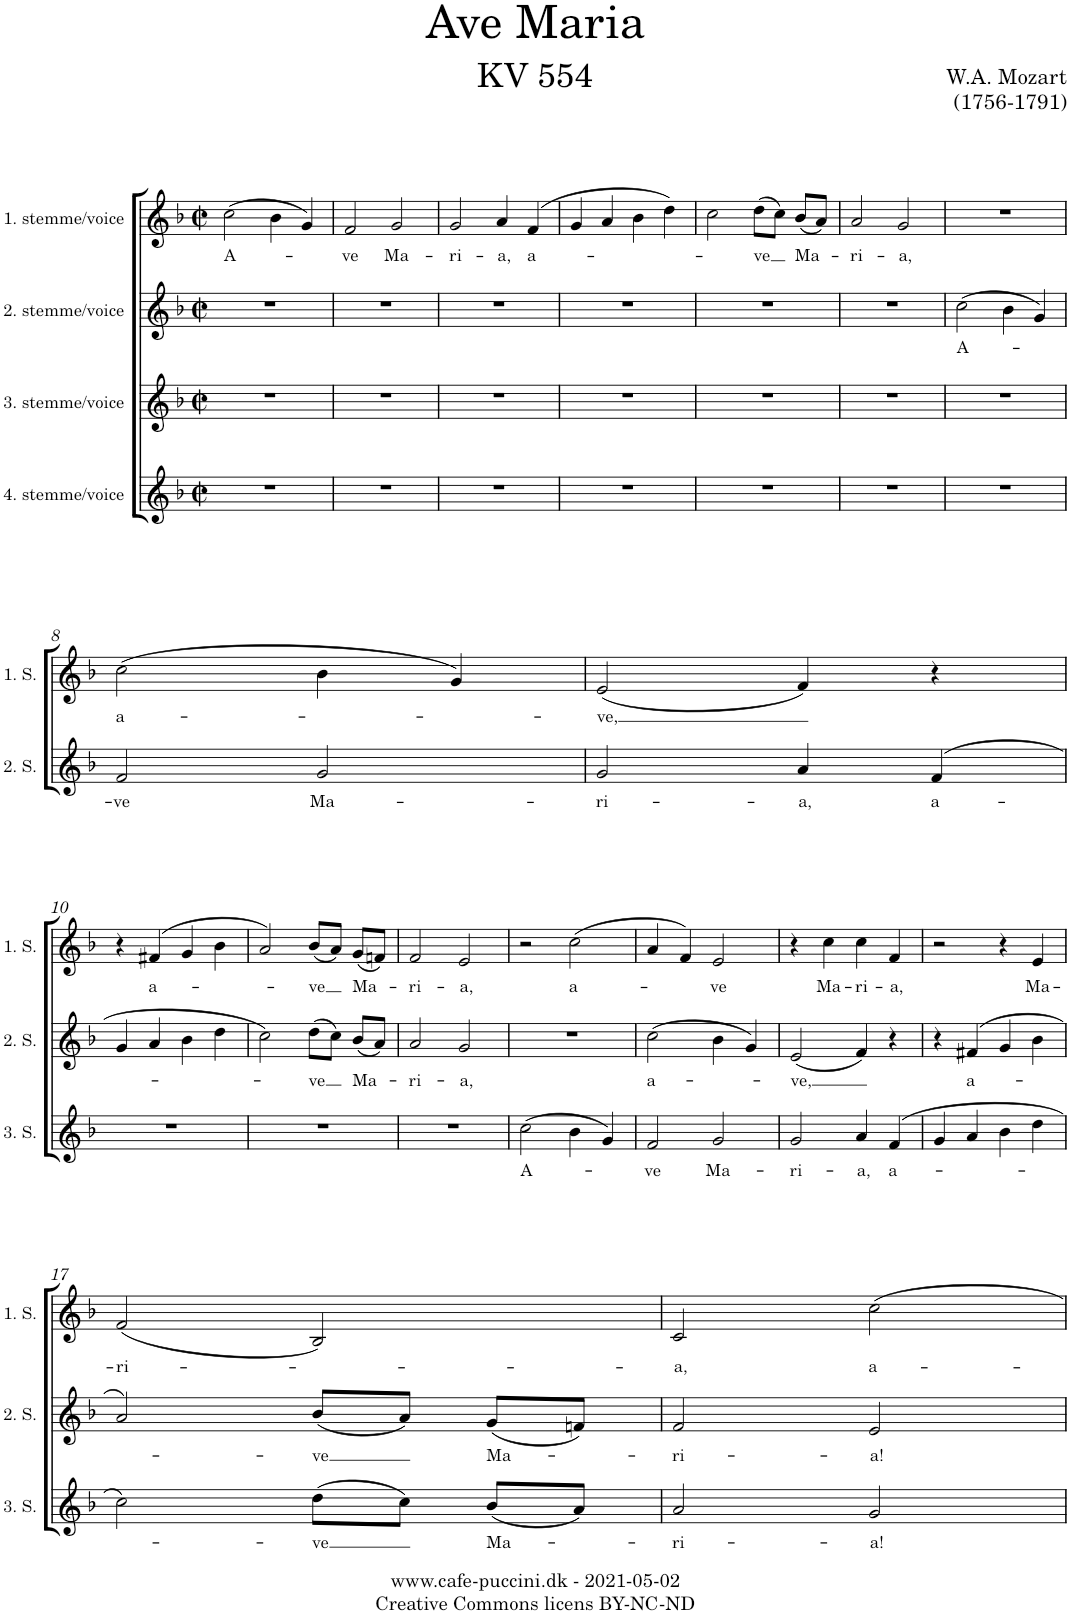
**kern	**kern	**text	**kern	**text	**kern	**text
*part4	*part3	*part3	*part2	*part2	*part1	*part1
*staff4	*staff3	*staff3	*staff2	*staff2	*staff1	*staff1
*I"4. stemme/voice	*I"3. stemme/voice	*	*I"2. stemme/voice	*	*I"1. stemme/voice	*
*I'4. S.	*I'3. S.	*	*I'2. S.	*	*I'1. S.	*
*clefG2	*clefG2	*	*clefG2	*	*clefG2	*
*k[b-]	*k[b-]	*	*k[b-]	*	*k[b-]	*
*F:	*F:	*	*F:	*	*F:	*
*M2/2	*M2/2	*	*M2/2	*	*M2/2	*
*met(c|)	*met(c|)	*	*met(c|)	*	*met(c|)	*
=1	=1	=1	=1	=1	=1	=1
!	!	!	!	!	!	!LO:LY:b
1r	1r	.	1r	.	(>2cc\	A-
.	.	.	.	.	4b-\	.
.	.	.	.	.	4g/)	.
=2	=2	=2	=2	=2	=2	=2
!	!	!	!	!	!	!LO:LY:b
1r	1r	.	1r	.	2f/	-ve
!	!	!	!	!	!	!LO:LY:b
.	.	.	.	.	2g/	Ma-
=3	=3	=3	=3	=3	=3	=3
!	!	!	!	!	!	!LO:LY:b
1r	1r	.	1r	.	2g/	-ri-
!	!	!	!	!	!	!LO:LY:b
.	.	.	.	.	4a/	-a,
!	!	!	!	!	!	!LO:LY:b
.	.	.	.	.	(>4f/	a-
=4	=4	=4	=4	=4	=4	=4
1r	1r	.	1r	.	4g/	.
.	.	.	.	.	4a/	.
.	.	.	.	.	4b-\	.
.	.	.	.	.	4dd\)	.
=5	=5	=5	=5	=5	=5	=5
1r	1r	.	1r	.	2cc\	.
!	!	!	!	!	!	!LO:LY:b
.	.	.	.	.	(>8dd\L	-ve
.	.	.	.	.	8cc\J)	.
!	!	!	!	!	!	!LO:LY:b
.	.	.	.	.	(<8b-/L	Ma-
.	.	.	.	.	8a/J)	.
=6	=6	=6	=6	=6	=6	=6
!	!	!	!	!	!	!LO:LY:b
1r	1r	.	1r	.	2a/	-ri-
!	!	!	!	!	!	!LO:LY:b
.	.	.	.	.	2g/	-a,
=7	=7	=7	=7	=7	=7	=7
!	!	!	!	!LO:LY:b	!	!
1r	1r	.	(>2cc\	A-	1r	.
.	.	.	4b-\	.	.	.
.	.	.	4g/)	.	.	.
!!LO:LB:g=z
=8	=8	=8	=8	=8	=8	=8
!	!	!	!	!LO:LY:b	!	!LO:LY:b
1r	1r	.	2f/	-ve	(>2cc\	a-
!	!	!	!	!LO:LY:b	!	!
.	.	.	2g/	Ma-	4b-\	.
.	.	.	.	.	4g/)	.
=9	=9	=9	=9	=9	=9	=9
!	!	!	!	!LO:LY:b	!	!LO:LY:b
1r	1r	.	2g/	-ri-	(<2e/	-ve,
!	!	!	!	!LO:LY:b	!	!
.	.	.	4a/	-a,	4f/)	.
!	!	!	!	!LO:LY:b	!	!
.	.	.	(>4f/	a-	4r	.
!!LO:LB:g=z
=10	=10	=10	=10	=10	=10	=10
1r	1r	.	4g/	.	4r	.
!	!	!	!	!	!	!LO:LY:b
.	.	.	4a/	.	(>4f#X/	a-
.	.	.	4b-\	.	4g/	.
.	.	.	4dd\	.	4b-\	.
=11	=11	=11	=11	=11	=11	=11
1r	1r	.	2cc\)	.	2a/)	.
!	!	!	!	!LO:LY:b	!	!LO:LY:b
.	.	.	(>8dd\L	-ve	(<8b-/L	-ve
.	.	.	8cc\J)	.	8a/J)	.
!	!	!	!	!LO:LY:b	!	!LO:LY:b
.	.	.	(<8b-/L	Ma-	(<8g/L	Ma-
.	.	.	8a/J)	.	8fn/J)	.
=12	=12	=12	=12	=12	=12	=12
!	!	!	!	!LO:LY:b	!	!LO:LY:b
1r	1r	.	2a/	-ri-	2f/	-ri-
!	!	!	!	!LO:LY:b	!	!LO:LY:b
.	.	.	2g/	-a,	2e/	-a,
=13	=13	=13	=13	=13	=13	=13
!	!	!LO:LY:b	!	!	!	!
1r	(>2cc\	A-	1r	.	2r	.
!	!	!	!	!	!	!LO:LY:b
.	4b-\	.	.	.	(>2cc\	a-
.	4g/)	.	.	.	.	.
=14	=14	=14	=14	=14	=14	=14
!	!	!LO:LY:b	!	!LO:LY:b	!	!
1r	2f/	-ve	(>2cc\	a-	4a/	.
.	.	.	.	.	4f/)	.
!	!	!LO:LY:b	!	!	!	!LO:LY:b
.	2g/	Ma-	4b-\	.	2e/	-ve
.	.	.	4g/)	.	.	.
=15	=15	=15	=15	=15	=15	=15
!	!	!LO:LY:b	!	!LO:LY:b	!	!
1r	2g/	-ri-	(<2e/	-ve,	4r	.
!	!	!	!	!	!	!LO:LY:b
.	.	.	.	.	4cc\	Ma-
!	!	!LO:LY:b	!	!	!	!LO:LY:b
.	4a/	-a,	4f/)	.	4cc\	-ri-
!	!	!LO:LY:b	!	!	!	!LO:LY:b
.	(>4f/	a-	4r	.	4f/	-a,
=16	=16	=16	=16	=16	=16	=16
1r	4g/	.	4r	.	2r	.
!	!	!	!	!LO:LY:b	!	!
.	4a/	.	(>4f#X/	a-	.	.
.	4b-\	.	4g/	.	4r	.
!	!	!	!	!	!	!LO:LY:b
.	4dd\	.	4b-\	.	4e/	Ma-
!!LO:LB:g=z
=17	=17	=17	=17	=17	=17	=17
!	!	!	!	!	!	!LO:LY:b
1r	2cc\)	.	2a/)	.	(2f/	-ri-
!	!	!LO:LY:b	!	!LO:LY:b	!	!
.	(>8dd\L	-ve	(<8b-/L	-ve	2B-/)	.
.	8cc\J)	.	8a/J)	.	.	.
!	!	!LO:LY:b	!	!LO:LY:b	!	!
.	(<8b-/L	Ma-	(<8g/L	Ma-	.	.
.	8a/J)	.	8fn/J)	.	.	.
=18	=18	=18	=18	=18	=18	=18
!	!	!LO:LY:b	!	!LO:LY:b	!	!LO:LY:b
1r	2a/	-ri-	2f/	-ri-	2c/	-a,
!	!	!LO:LY:b	!	!LO:LY:b	!	!LO:LY:b
.	2g/	-a!	2e/	-a!	2cc\	a-
=	=	=	=	=	=	=
*-	*-	*-	*-	*-	*-	*-
